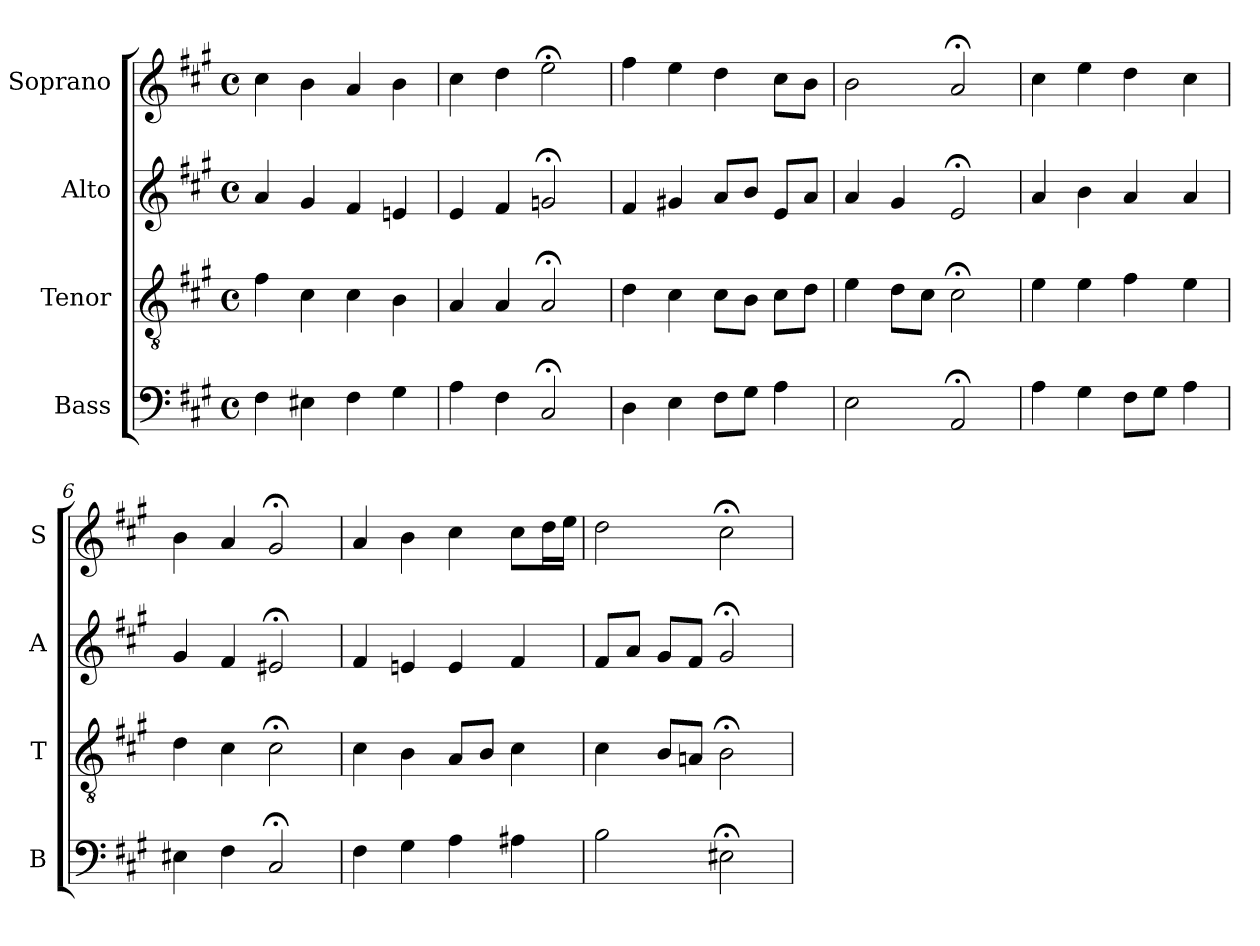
**kern	**kern	**kern	**kern
*part4	*part3	*part2	*part1
*staff4	*staff3	*staff2	*staff1
*I"Bass	*I"Tenor	*I"Alto	*I"Soprano
*I'B	*I'T	*I'A	*I'S
*clefF4	*clefGv2	*clefG2	*clefG2
*k[f#c#g#]	*k[f#c#g#]	*k[f#c#g#]	*k[f#c#g#]
*A:	*A:	*A:	*A:
*M4/4	*M4/4	*M4/4	*M4/4
*met(c)	*met(c)	*met(c)	*met(c)
*MM100	*MM100	*MM100	*MM100
=1	=1	=1	=1
4F#	4f#	4a	4cc#
4E#X	4c#	4g#	4b
4F#	4c#	4f#	4a
4G#	4B	4en	4b
=2	=2	=2	=2
4A	4A	4e	4cc#
4F#	4Ai	4f#	4dd
2C#;<i	2A;<i	2gn;<	2ee;<
=3	=3	=3	=3
4Di	4di	4f#	4ff#
4E	4c#	4g#X	4ee
8F#L	8c#L	8aL	4dd
8G#J	8BJ	8bJ	.
4A	8c#L	8eL	8cc#L
.	8dJ	8aJ	8bJ
=4	=4	=4	=4
2E	4e	4a	2b
.	8dL	4g#	.
.	8c#J	.	.
2AA;<	2c#;<	2e;<	2a;<
=5	=5	=5	=5
4A	4e	4a	4cc#
4G#	4e	4b	4ee
8F#L	4f#	4a	4dd
8G#J	.	.	.
4A	4e	4a	4cc#
=6	=6	=6	=6
4E#X	4d	4g#	4b
4F#	4c#	4f#	4a
2C#;<	2c#;<	2e#X;<	2g#;<
=7	=7	=7	=7
4F#	4c#	4f#	4a
4G#	4B	4en	4b
4A	8AL	4e	4cc#
.	8BJ	.	.
4A#X	4c#	4f#	8cc#L
.	.	.	16ddL
.	.	.	16eeJJ
=8	=8	=8	=8
2B	4c#	8f#L	2dd
.	.	8aJ	.
.	8BL	8g#L	.
.	8AnJ	8f#J	.
2E#X;<	2B;<	2g#;<	2cc#;<
=	=	=	=
*-	*-	*-	*-
